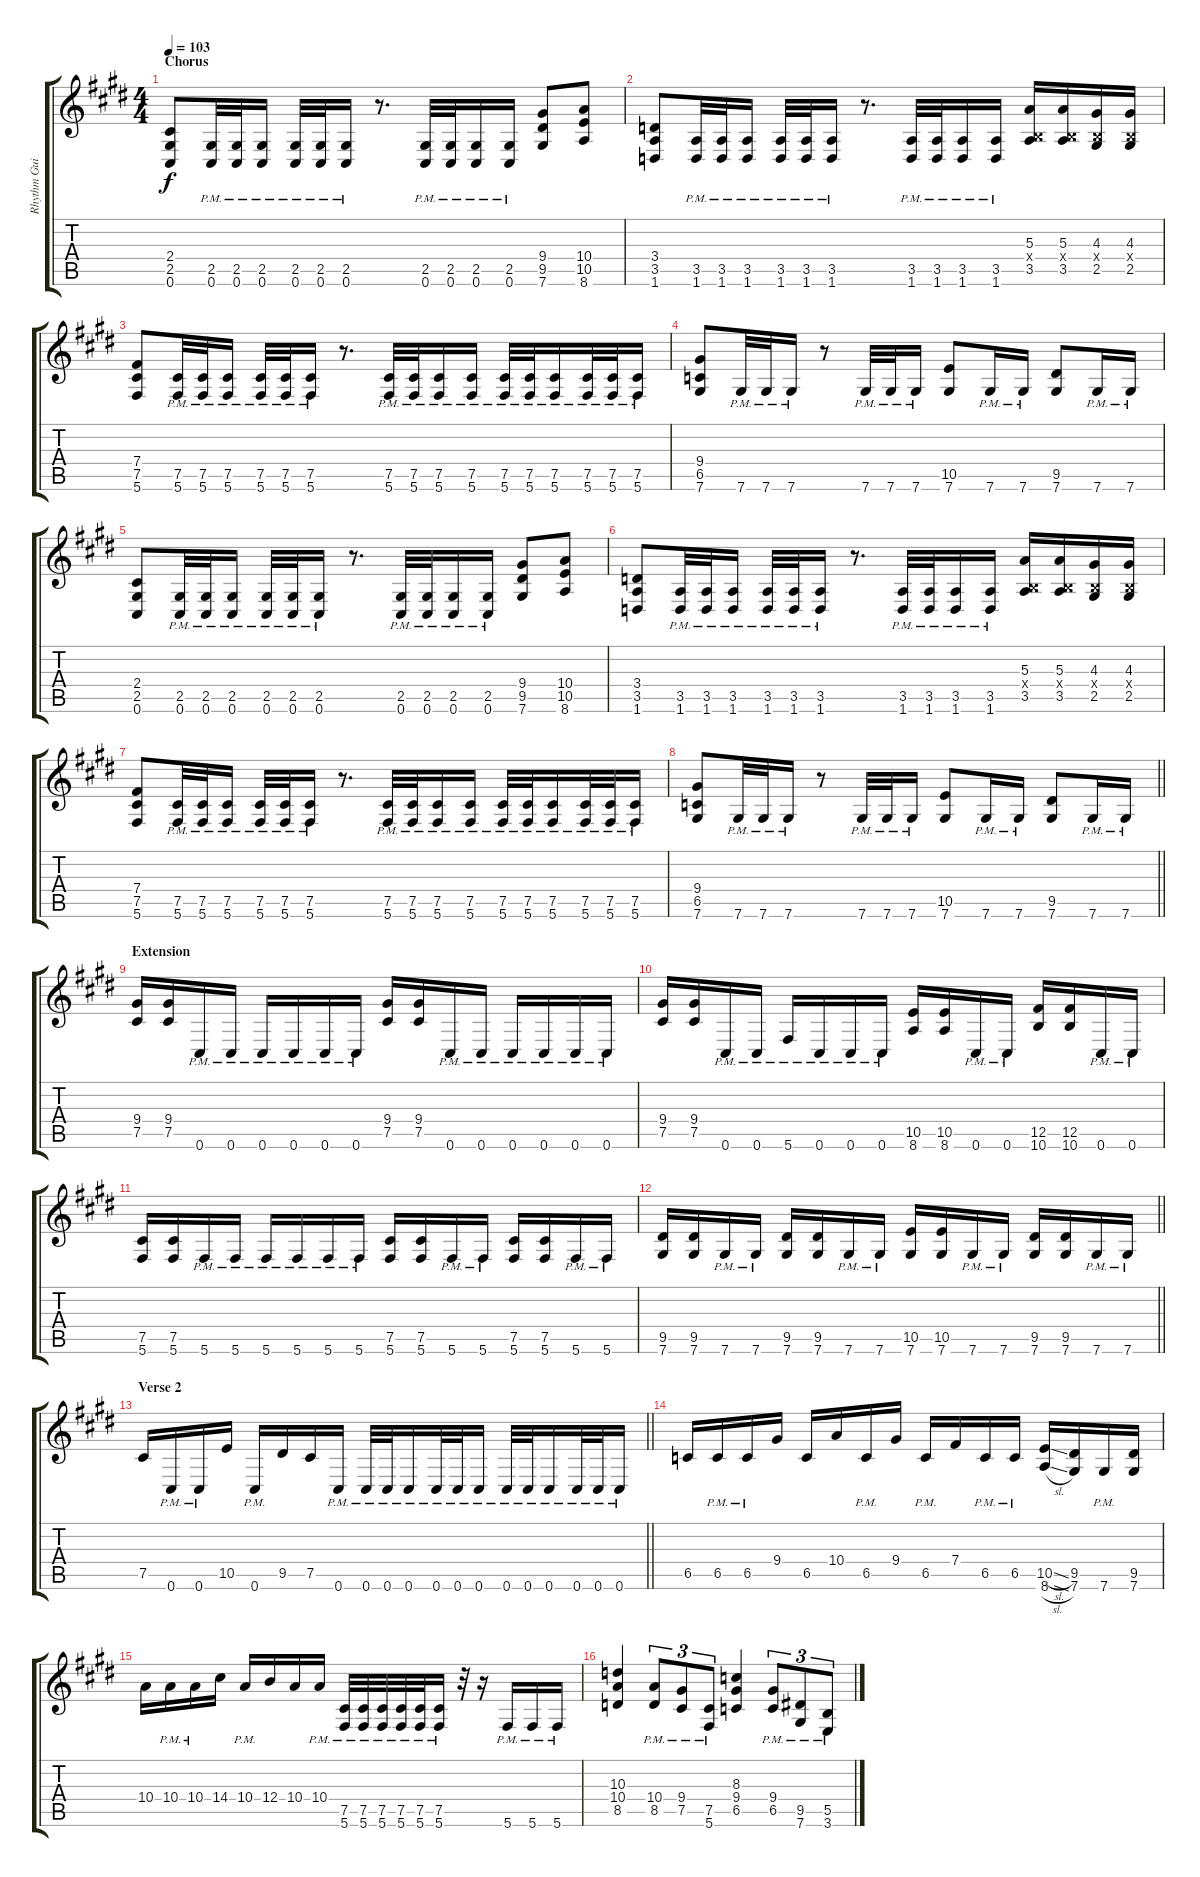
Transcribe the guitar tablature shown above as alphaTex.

\track ("Rhythm Guitar" "Rhythm Gui") {instrument overdrivenguitar}
\staff {score tabs}
\tuning (Db4 Ab3 E3 B2 Gb2 Db2) {hide}
\ts (4 4)
\section ("" "Chorus")
\tempo 103
\clef g2
\ks c#minor
(2.4 2.5 0.6).8{dy f} (2.5{pm} 0.6{pm}).32 (2.5{pm} 0.6{pm}).32 (2.5{pm} 0.6{pm}).16 (2.5{pm} 0.6{pm}).32 (2.5{pm} 0.6{pm}).32 (2.5{pm} 0.6{pm}).16 r.8{d} (2.5{pm} 0.6{pm}).32 (2.5{pm} 0.6{pm}).32 (2.5{pm} 0.6{pm}).16 (2.5{pm} 0.6{pm}).16 (9.4 9.5 7.6).8 (10.4 10.5 8.6).8 |
(3.4 3.5 1.6).8 (3.5{pm} 1.6{pm}).32 (3.5{pm} 1.6{pm}).32 (3.5{pm} 1.6{pm}).16 (3.5{pm} 1.6{pm}).32 (3.5{pm} 1.6{pm}).32 (3.5{pm} 1.6{pm}).16 r.8{d} (3.5{pm} 1.6{pm}).32 (3.5{pm} 1.6{pm}).32 (3.5{pm} 1.6{pm}).16 (3.5{pm} 1.6{pm}).16 (5.3 0.4{x} 3.5).16 (5.3 0.4{x} 3.5).16 (4.3 0.4{x} 2.5).16 (4.3 0.4{x} 2.5).16 |
(7.4 7.5 5.6).8 (7.5{pm} 5.6{pm}).32 (7.5{pm} 5.6{pm}).32 (7.5{pm} 5.6{pm}).16 (7.5{pm} 5.6{pm}).32 (7.5{pm} 5.6{pm}).32 (7.5{pm} 5.6{pm}).16 r.8{d} (7.5{pm} 5.6{pm}).32 (7.5{pm} 5.6{pm}).32 (7.5{pm} 5.6{pm}).16 (7.5{pm} 5.6{pm}).16 (7.5{pm} 5.6{pm}).32 (7.5{pm} 5.6{pm}).32 (7.5{pm} 5.6{pm}).16 (7.5{pm} 5.6{pm}).32 (7.5{pm} 5.6{pm}).32 (7.5{pm} 5.6{pm}).16 |
(9.4 6.5 7.6).8 7.6{pm}.32 7.6{pm}.32 7.6{pm}.16 r.8 7.6{pm}.32 7.6{pm}.32 7.6{pm}.16 (10.5 7.6).8 7.6{pm}.16 7.6{pm}.16 (9.5 7.6).8 7.6{pm}.16 7.6{pm}.16 |
(2.4 2.5 0.6).8 (2.5{pm} 0.6{pm}).32 (2.5{pm} 0.6{pm}).32 (2.5{pm} 0.6{pm}).16 (2.5{pm} 0.6{pm}).32 (2.5{pm} 0.6{pm}).32 (2.5{pm} 0.6{pm}).16 r.8{d} (2.5{pm} 0.6{pm}).32 (2.5{pm} 0.6{pm}).32 (2.5{pm} 0.6{pm}).16 (2.5{pm} 0.6{pm}).16 (9.4 9.5 7.6).8 (10.4 10.5 8.6).8 |
(3.4 3.5 1.6).8 (3.5{pm} 1.6{pm}).32 (3.5{pm} 1.6{pm}).32 (3.5{pm} 1.6{pm}).16 (3.5{pm} 1.6{pm}).32 (3.5{pm} 1.6{pm}).32 (3.5{pm} 1.6{pm}).16 r.8{d} (3.5{pm} 1.6{pm}).32 (3.5{pm} 1.6{pm}).32 (3.5{pm} 1.6{pm}).16 (3.5{pm} 1.6{pm}).16 (5.3 0.4{x} 3.5).16 (5.3 0.4{x} 3.5).16 (4.3 0.4{x} 2.5).16 (4.3 0.4{x} 2.5).16 |
(7.4 7.5 5.6).8 (7.5{pm} 5.6{pm}).32 (7.5{pm} 5.6{pm}).32 (7.5{pm} 5.6{pm}).16 (7.5{pm} 5.6{pm}).32 (7.5{pm} 5.6{pm}).32 (7.5{pm} 5.6{pm}).16 r.8{d} (7.5{pm} 5.6{pm}).32 (7.5{pm} 5.6{pm}).32 (7.5{pm} 5.6{pm}).16 (7.5{pm} 5.6{pm}).16 (7.5{pm} 5.6{pm}).32 (7.5{pm} 5.6{pm}).32 (7.5{pm} 5.6{pm}).16 (7.5{pm} 5.6{pm}).32 (7.5{pm} 5.6{pm}).32 (7.5{pm} 5.6{pm}).16 |
\barLineRight lightlight
(9.4 6.5 7.6).8 7.6{pm}.32 7.6{pm}.32 7.6{pm}.16 r.8 7.6{pm}.32 7.6{pm}.32 7.6{pm}.16 (10.5 7.6).8 7.6{pm}.16 7.6{pm}.16 (9.5 7.6).8 7.6{pm}.16 7.6{pm}.16 |
\section ("" "Extension")
(9.4 7.5).16 (9.4 7.5).16 0.6{pm}.16 0.6{pm}.16 0.6{pm}.16 0.6{pm}.16 0.6{pm}.16 0.6{pm}.16 (9.4 7.5).16 (9.4 7.5).16 0.6{pm}.16 0.6{pm}.16 0.6{pm}.16 0.6{pm}.16 0.6{pm}.16 0.6{pm}.16 |
(9.4 7.5).16 (9.4 7.5).16 0.6{pm}.16 0.6{pm}.16 5.6{pm}.16 0.6{pm}.16 0.6{pm}.16 0.6{pm}.16 (10.5 8.6).16 (10.5 8.6).16 0.6{pm}.16 0.6{pm}.16 (12.5 10.6).16 (12.5 10.6).16 0.6{pm}.16 0.6{pm}.16 |
(7.5 5.6).16 (7.5 5.6).16 5.6{pm}.16 5.6{pm}.16 5.6{pm}.16 5.6{pm}.16 5.6{pm}.16 5.6{pm}.16 (7.5 5.6).16 (7.5 5.6).16 5.6{pm}.16 5.6{pm}.16 (7.5 5.6).16 (7.5 5.6).16 5.6{pm}.16 5.6{pm}.16 |
\barLineRight lightlight
(9.5 7.6).16 (9.5 7.6).16 7.6{pm}.16 7.6{pm}.16 (9.5 7.6).16 (9.5 7.6).16 7.6{pm}.16 7.6{pm}.16 (10.5 7.6).16 (10.5 7.6).16 7.6{pm}.16 7.6{pm}.16 (9.5 7.6).16 (9.5 7.6).16 7.6{pm}.16 7.6{pm}.16 |
\section ("" "Verse 2")
\barLineRight lightlight
7.5.16 0.6{pm}.16 0.6{pm}.16 10.5.16 0.6{pm}.16 9.5.16 7.5.16 0.6{pm}.16 0.6{pm}.32 0.6{pm}.32 0.6{pm}.16 0.6{pm}.32 0.6{pm}.32 0.6{pm}.16 0.6{pm}.32 0.6{pm}.32 0.6{pm}.16 0.6{pm}.32 0.6{pm}.32 0.6{pm}.16 |
6.5.16 6.5{pm}.16 6.5{pm}.16 9.4.16 6.5.16 10.4.16 6.5{pm}.16 9.4.16 6.5{pm}.16 7.4.16 6.5{pm}.16 6.5{pm}.16 (10.5{sl} 8.6{sl}).16 (9.5 7.6).16 7.6{pm}.16 (9.5 7.6).16 |
10.4.16 10.4{pm}.16 10.4{pm}.16 14.4.16 10.4{pm}.16 12.4.16 10.4.16 10.4{pm}.16 (7.5{pm} 5.6{pm}).32 (7.5{pm} 5.6{pm}).32 (7.5{pm} 5.6{pm}).32 (7.5{pm} 5.6{pm}).32 (7.5{pm} 5.6{pm}).32 (7.5{pm} 5.6{pm}).16 r.32 r.16 5.6{pm}.16 5.6{pm}.16 5.6{pm}.16 |
(10.3 10.4 8.5).4 (10.4{pm} 8.5{pm}).8{tu (3 2)} (9.4{pm} 7.5{pm}).8{tu (3 2)} (7.5{pm} 5.6{pm}).8{tu (3 2)} (8.3 9.4 6.5).4 (9.4{pm} 6.5).8{tu (3 2)} (9.5{pm} 7.6{pm}).8{tu (3 2)} (5.5{pm} 3.6{pm}).8{tu (3 2)}
